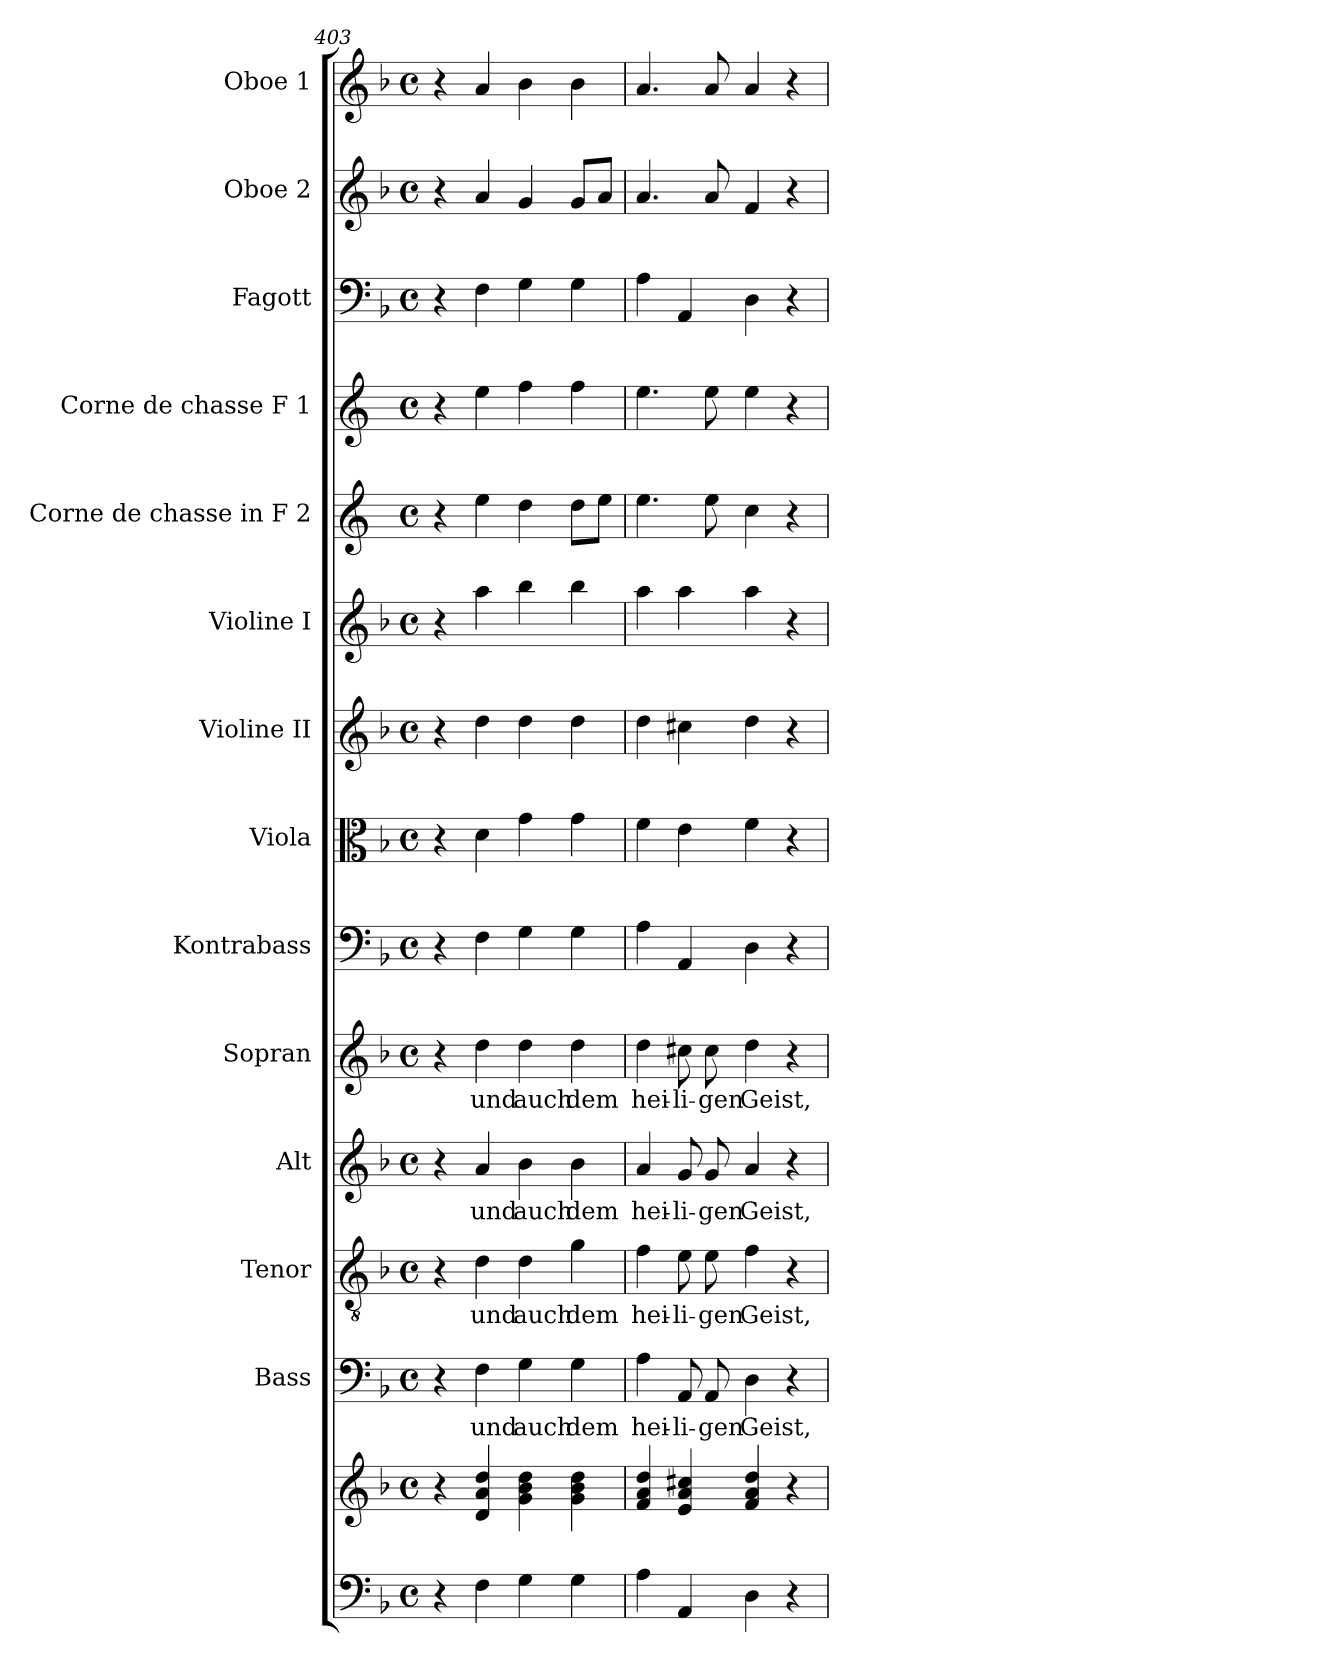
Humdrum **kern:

**kern	**kern	**kern	**text	**kern	**text	**kern	**text	**kern	**text	**kern	**kern	**kern	**kern	**kern	**kern	**kern	**kern	**kern
*part14	*part14	*part13	*part13	*part12	*part12	*part11	*part11	*part10	*part10	*part9	*part8	*part7	*part6	*part5	*part4	*part3	*part2	*part1
*staff15	*staff14	*staff13	*staff13	*staff12	*staff12	*staff11	*staff11	*staff10	*staff10	*staff9	*staff8	*staff7	*staff6	*staff5	*staff4	*staff3	*staff2	*staff1
*	*	*I"Bass	*	*I"Tenor	*	*I"Alt	*	*I"Sopran	*	*I"Kontrabass	*I"Viola	*I"Violine II	*I"Violine I	*I"Corne de chasse in F 2	*I"Corne de chasse F 1	*I"Fagott	*I"Oboe 2	*I"Oboe 1
*	*	*I'B.	*	*I'T.	*	*I'A.	*	*I'S.	*	*I'Kb.	*I'Vla.	*I'Vl. II	*I'Vl. I	*	*	*I'Fg.	*I'Ob. 2	*I'Ob. 1
*clefF4	*clefG2	*clefF4	*	*clefGv2	*	*clefG2	*	*clefG2	*	*clefF4	*clefC3	*clefG2	*clefG2	*clefG2	*clefG2	*clefF4	*clefG2	*clefG2
*	*	*	*	*	*	*	*	*	*	*ITrd7c12	*	*	*	*ITrd4c7	*ITrd4c7	*	*	*
*k[b-]	*k[b-]	*k[b-]	*	*k[b-]	*	*k[b-]	*	*k[b-]	*	*k[b-]	*k[b-]	*k[b-]	*k[b-]	*k[b-]	*k[b-]	*k[b-]	*k[b-]	*k[b-]
*F:	*F:	*F:	*	*F:	*	*F:	*	*F:	*	*F:	*F:	*F:	*F:	*F:	*F:	*F:	*F:	*F:
*M4/4	*M4/4	*M4/4	*	*M4/4	*	*M4/4	*	*M4/4	*	*M4/4	*M4/4	*M4/4	*M4/4	*M4/4	*M4/4	*M4/4	*M4/4	*M4/4
*met(c)	*met(c)	*met(c)	*	*met(c)	*	*met(c)	*	*met(c)	*	*met(c)	*met(c)	*met(c)	*met(c)	*met(c)	*met(c)	*met(c)	*met(c)	*met(c)
=403	=403	=403	=403	=403	=403	=403	=403	=403	=403	=403	=403	=403	=403	=403	=403	=403	=403	=403
4r	4r	4r	.	4r	.	4r	.	4r	.	4r	4r	4r	4r	4r	4r	4r	4r	4r
!	!	!	!LO:LY:b	!	!LO:LY:b	!	!LO:LY:b	!	!LO:LY:b	!	!	!	!	!	!	!	!	!
4F\	4d/ 4a/ 4dd/	4F\	und	4d\	und	4a/	und	4dd\	und	4FF\	4d\	4dd\	4aa\	4a\	4a\	4F\	4a/	4a/
!	!	!	!LO:LY:b	!	!LO:LY:b	!	!LO:LY:b	!	!LO:LY:b	!	!	!	!	!	!	!	!	!
4G\	4g\ 4b-\ 4dd\	4G\	auch	4d\	auch	4b-\	auch	4dd\	auch	4GG\	4g\	4dd\	4bb-\	4g\	4b-\	4G\	4g/	4b-\
!	!	!	!LO:LY:b	!	!LO:LY:b	!	!LO:LY:b	!	!LO:LY:b	!	!	!	!	!	!	!	!	!
4G\	4g\ 4b-\ 4dd\	4G\	dem	4g\	dem	4b-\	dem	4dd\	dem	4GG\	4g\	4dd\	4bb-\	8g\L	4b-\	4G\	8g/L	4b-\
.	.	.	.	.	.	.	.	.	.	.	.	.	.	8a\J	.	.	8a/J	.
=404	=404	=404	=404	=404	=404	=404	=404	=404	=404	=404	=404	=404	=404	=404	=404	=404	=404	=404
!	!	!	!LO:LY:b	!	!LO:LY:b	!	!LO:LY:b	!	!LO:LY:b	!	!	!	!	!	!	!	!	!
4A\	4f/ 4a/ 4dd/	4A\	hei-	4f\	hei-	4a/	hei-	4dd\	hei-	4AA\	4f\	4dd\	4aa\	4.a\	4.a\	4A\	4.a/	4.a/
!	!	!	!LO:LY:b	!	!LO:LY:b	!	!LO:LY:b	!	!LO:LY:b	!	!	!	!	!	!	!	!	!
4AA/	4e/ 4a/ 4cc#X/	8AA/	-li-	8e\	-li-	8g/	-li-	8cc#X\	-li-	4AAA/	4e\	4cc#X\	4aa\	.	.	4AA/	.	.
!	!	!	!LO:LY:b	!	!LO:LY:b	!	!LO:LY:b	!	!LO:LY:b	!	!	!	!	!	!	!	!	!
.	.	8AA/	-gen	8e\	-gen	8g/	-gen	8cc#\	-gen	.	.	.	.	8a\	8a\	.	8a/	8a/
!	!	!	!LO:LY:b	!	!LO:LY:b	!	!LO:LY:b	!	!LO:LY:b	!	!	!	!	!	!	!	!	!
4D\	4f/ 4a/ 4dd/	4D\	Geist,	4f\	Geist,	4a/	Geist,	4dd\	Geist,	4DD\	4f\	4dd\	4aa\	4f\	4a\	4D\	4f/	4a/
4r	4r	4r	.	4r	.	4r	.	4r	.	4r	4r	4r	4r	4r	4r	4r	4r	4r
=	=	=	=	=	=	=	=	=	=	=	=	=	=	=	=	=	=	=
*-	*-	*-	*-	*-	*-	*-	*-	*-	*-	*-	*-	*-	*-	*-	*-	*-	*-	*-
